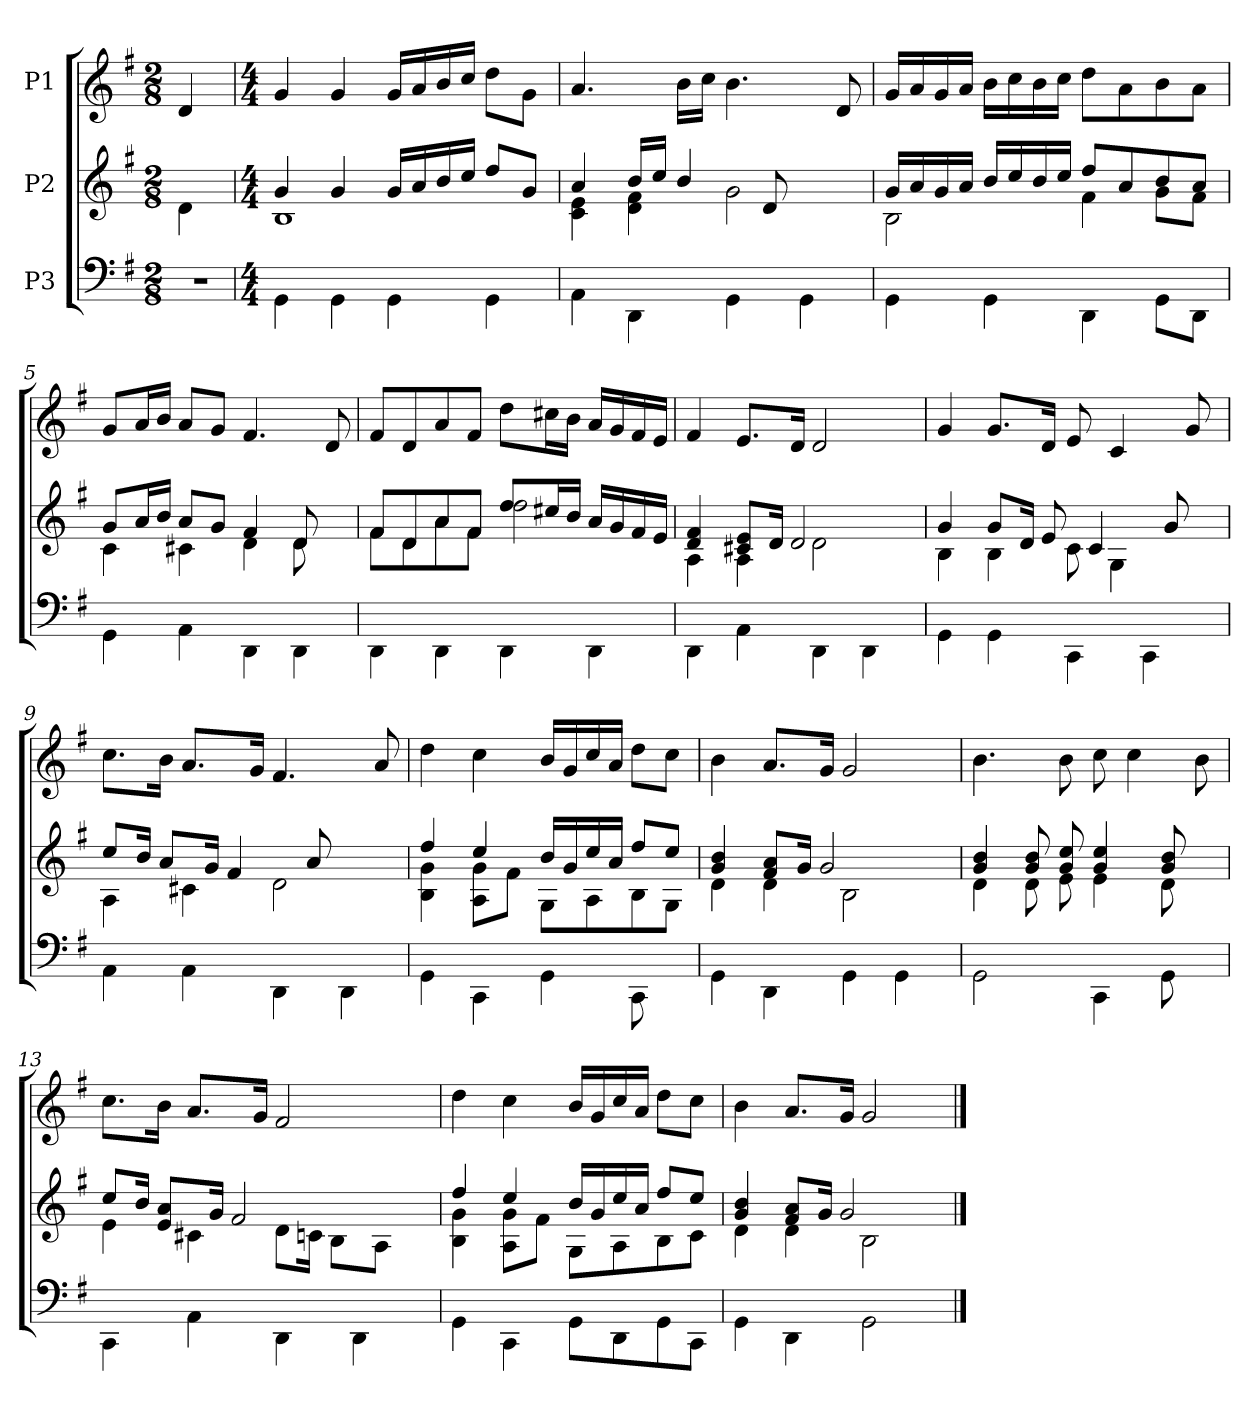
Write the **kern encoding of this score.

**kern	**kern	**kern
*part3	*part2	*part1
*staff3	*staff2	*staff1
*I"P3	*I"P2	*I"P1
*stria4	*stria4	*
*	*	*clefG2
*k[f#]	*k[f#]	*k[f#]
*G:	*G:	*G:
*M2/8	*M2/8	*M2/8
*MM100	*MM100	*MM100
=1	=1	=1
4r	4d\	4d/
=2	=2	=2
*M4/4	*M4/4	*M4/4
*	*^	*
4GG\	4g/	1B	4g/
4GG\	4g/	.	4g/
4GG\	16g/LL	.	16g/LL
.	16a/	.	16a/
.	16b/	.	16b/
.	16cc/JJ	.	16cc/JJ
4GG\	8dd/L	.	8dd\L
.	8g/J	.	8g\J
=3	=3	=3	=3
4AA\	4a/	4c\ 4e\	4.a/
4DD\	16b/LL	4d\ 4f#\	.
.	16cc/JJ	.	.
.	4b/	.	16b\LL
.	.	.	16cc\JJ
4GG\	.	2g\	4.b\
.	8d/	.	.
4GG\	4ryy	.	.
.	.	.	8d/
=4	=4	=4	=4
4GG\	16g/LL	2B\	16g/LL
.	16a/	.	16a/
.	16g/	.	16g/
.	16a/JJ	.	16a/JJ
4GG\	16b/LL	.	16b\LL
.	16cc/	.	16cc\
.	16b/	.	16b\
.	16cc/JJ	.	16cc\JJ
4DD\	8dd/L	4f#\	8dd\L
.	8a/	.	8a\
8GG\L	8b/	8g\L	8b\
8DD\J	8a/J	8f#\J	8a\J
!!LO:LB:g=z
=5	=5	=5	=5
4GG\	8g/L	4c\	8g/L
.	16a/L	.	16a/L
.	16b/JJ	.	16b/JJ
4AA\	8a/L	4c#\	8a/L
.	8g/J	.	8g/J
4DD\	4f#/	4d\	4.f#/
4DD\	8d/	8d\	.
.	8ryy	8ryy	8d/
=6	=6	=6	=6
4DD\	8f#/L	8f#\L	8f#/L
.	8d/	8d\	8d/
4DD\	8a/	8a\	8a/
.	8f#/J	8f#\J	8f#/J
4DD\	8dd/L	2dd\	8dd\L
.	16cc#/L	.	16cc#X\L
.	16b/JJ	.	16b\JJ
4DD\	16a/LL	.	16a/LL
.	16g/	.	16g/
.	16f#/	.	16f#/
.	16e/JJ	.	16e/JJ
=7	=7	=7	=7
4DD\	4d/ 4f#/	4A\	4f#/
4AA\	8c#/ 8e/L	4A\	8.e/L
.	16d/Jk	.	.
.	2d/	.	16d/Jk
4DD\	.	2d\	2d/
4DD\	.	.	.
.	16ryy	.	.
=8	=8	=8	=8
4GG\	4g/	4B\	4g/
4GG\	8g/L	4B\	8.g/L
.	16d/Jk	.	.
.	8e/	.	16d/Jk
4CC\	.	8c\	8e/
.	4c/	.	.
.	.	4G\	4c/
4CC\	.	.	.
.	8g/	.	.
.	.	8ryy	8g/
.	16ryy	.	.
!!LO:LB:g=z
=9	=9	=9	=9
4AA\	8cc/L	4A\	8.cc\L
.	16b/Jk	.	.
.	8a/L	.	16b\Jk
4AA\	.	4c#\	8.a/L
.	16g/Jk	.	.
.	4f#/	.	.
.	.	.	16g/Jk
4DD\	.	2d\	4.f#/
.	8a/	.	.
4DD\	4ryy	.	.
.	.	.	8a/
=10	=10	=10	=10
4GG\	4dd/	4B\ 4g\	4dd\
4CC\	4cc/	8A\ 8g\L	4cc\
.	.	8f#\J	.
4GG\	16b/LL	8G\L	16b/LL
.	16g/	.	16g/
.	16cc/	8A\	16cc/
.	16a/JJ	.	16a/JJ
8CC\	8dd/L	8B\	8dd\L
8ryy	8cc/J	8G\J	8cc\J
=11	=11	=11	=11
4GG\	4g/ 4b/	4d\	4b\
4DD\	8f#/ 8a/L	4d\	8.a/L
.	16g/Jk	.	.
.	2g/	.	16g/Jk
4GG\	.	2B\	2g/
4GG\	.	.	.
.	16ryy	.	.
=12	=12	=12	=12
2GG\	4g/ 4b/	4d\	4.b\
.	8g/ 8b/	8d\	.
.	8g/ 8cc/	8e\	8b\
4CC\	4g/ 4cc/	4e\	8cc\
.	.	.	4cc\
8GG\	8g/ 8b/	8d\	.
8ryy	8ryy	8ryy	8b\
=13	=13	=13	=13
4CC\	8cc/L	4e\	8.cc\L
.	16b/Jk	.	.
.	8e/ 8a/L	.	16b\Jk
4AA\	.	4c#\	8.a/L
.	16g/Jk	.	.
.	2f#/	.	.
.	.	.	16g/Jk
4DD\	.	8d\L	2f#/
.	.	16c\Jk	.
.	.	8B\L	.
4DD\	.	.	.
.	.	8A\J	.
.	8ryy	.	.
.	.	16ryy	.
!!LO:PB:g=z
=14	=14	=14	=14
4GG\	4dd/	4B\ 4g\	4dd\
4CC\	4cc/	8A\ 8g\L	4cc\
.	.	8f#\J	.
8GG\L	16b/LL	8G\L	16b/LL
.	16g/	.	16g/
8DD\	16cc/	8A\	16cc/
.	16a/JJ	.	16a/JJ
8GG\	8dd/L	8B\	8dd\L
8CC\J	8cc/J	8c\J	8cc\J
=15	=15	=15	=15
4GG\	4g/ 4b/	4d\	4b\
4DD\	8f#/ 8a/L	4d\	8.a/L
.	16g/Jk	.	.
.	2g/	.	16g/Jk
2GG\	.	2B\	2g/
.	16ryy	.	.
*	*v	*v	*
==	==	==
*-	*-	*-
